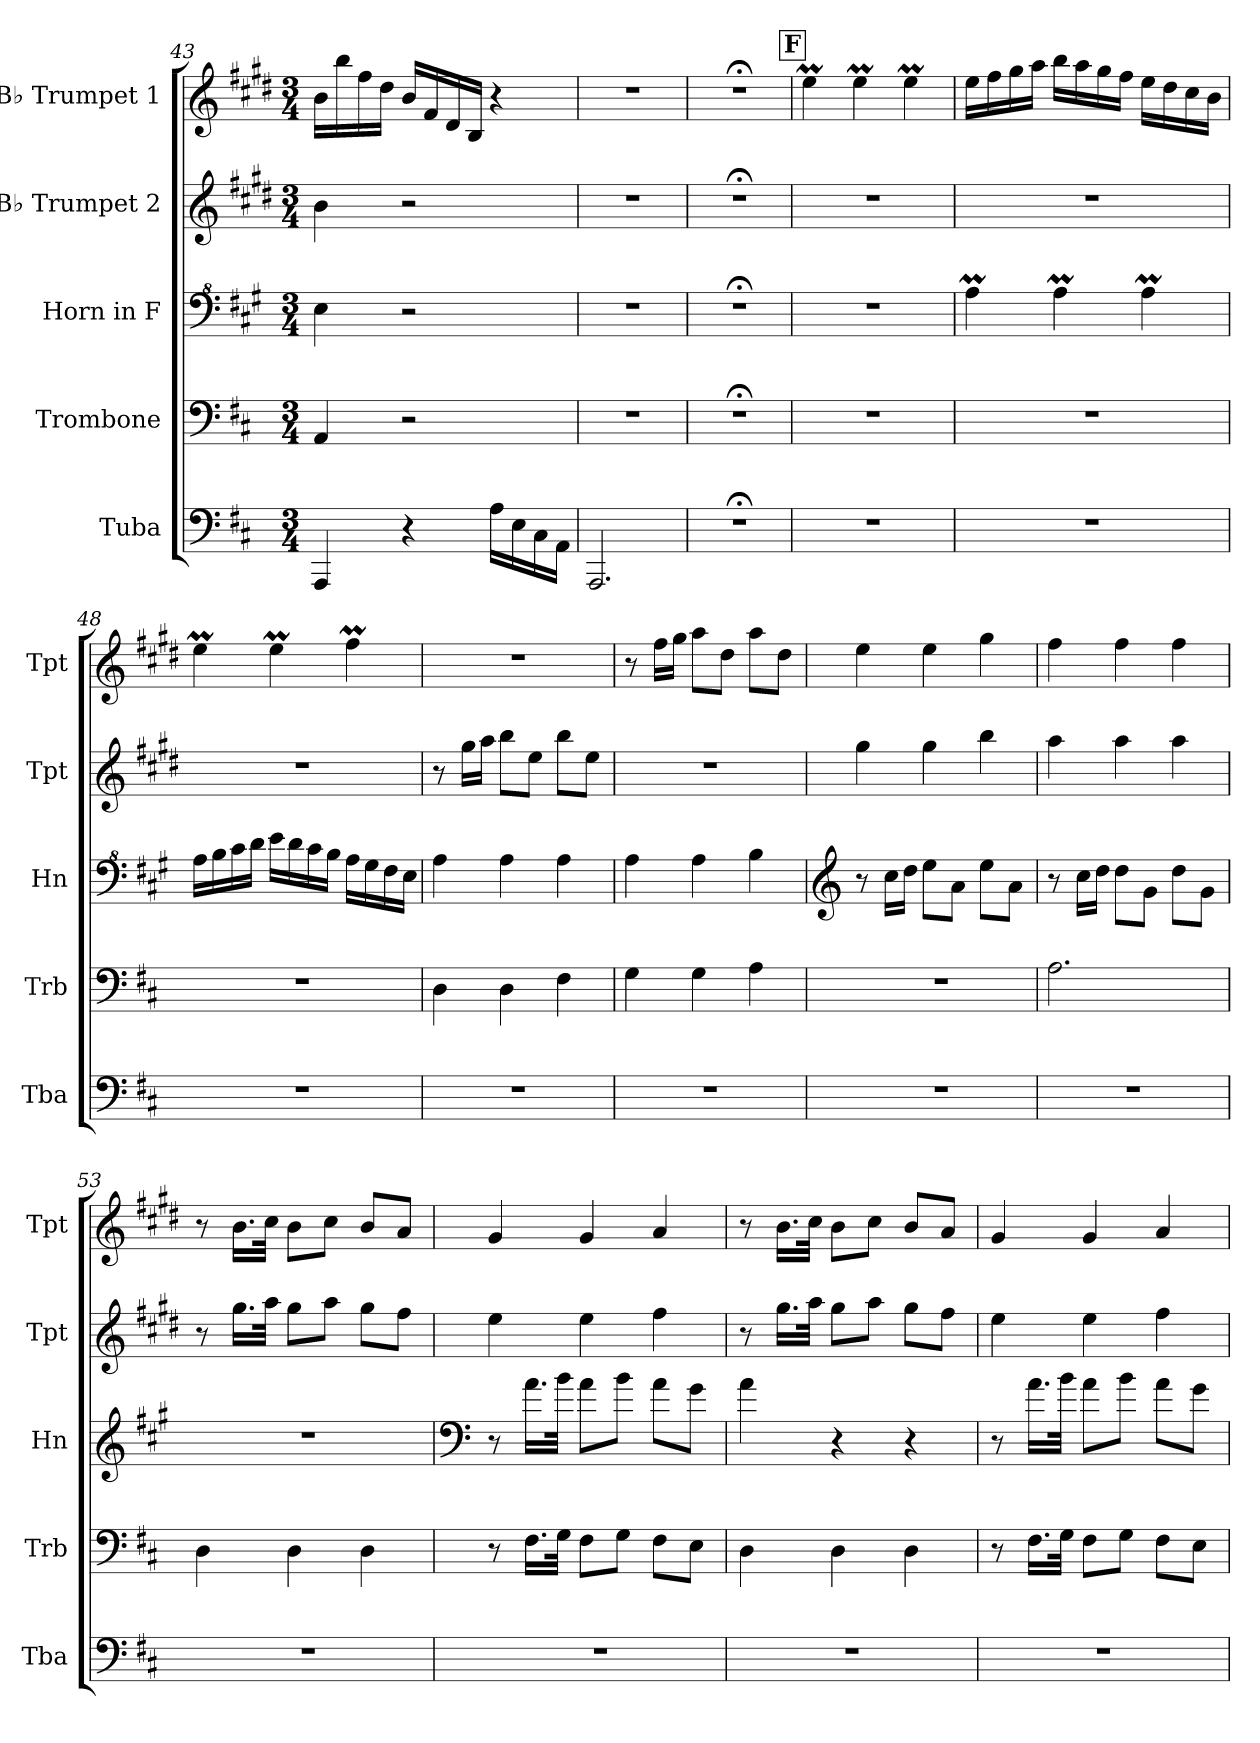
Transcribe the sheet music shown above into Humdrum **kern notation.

**kern	**kern	**kern	**kern	**kern
*part5	*part4	*part3	*part2	*part1
*staff5	*staff4	*staff3	*staff2	*staff1
*I"Tuba	*I"Trombone	*I"Horn in F	*I"B♭ Trumpet 2	*I"B♭ Trumpet 1
*I'Tba	*I'Trb	*I'Hn	*I'Tpt	*I'Tpt
!!LO:LB:g=z
*clefF4	*clefF4	*clefF^4	*clefG2	*clefG2
*	*	*ITrd4c7	*ITrd1c2	*ITrd1c2
*k[f#c#]	*k[f#c#]	*k[f#c#]	*k[f#c#]	*k[f#c#]
*M3/4	*M3/4	*M3/4	*M3/4	*M3/4
=43	=43	=43	=43	=43
4AAA/	4AA/	4A\	4a\	16a\LL
.	.	.	.	16aa\
.	.	.	.	16ee\
.	.	.	.	16cc#\JJ
4r	2r	2r	2r	16a/LL
.	.	.	.	16e/
.	.	.	.	16c#/
.	.	.	.	16A/JJ
16A\LL	.	.	.	4r
16E\	.	.	.	.
16C#\	.	.	.	.
16AA\JJ	.	.	.	.
=44	=44	=44	=44	=44
2.AAA/	2.r	2.r	2.r	2.r
=45	=45	=45	=45	=45
2.r;<	2.r;<	2.r;<	2.r;<	2.r;<
!!LO:REH:place=s1:a:B:fs=14:t=F
=46	=46	=46	=46	=46
2.r	2.r	2.r	2.r	4ddM\
.	.	.	.	4ddM\
.	.	.	.	4ddM\
=47	=47	=47	=47	=47
2.r	2.r	4dM\	2.r	16dd\LL
.	.	.	.	16ee\
.	.	.	.	16ff#\
.	.	.	.	16gg\JJ
.	.	4dM\	.	16aa\LL
.	.	.	.	16gg\
.	.	.	.	16ff#\
.	.	.	.	16ee\JJ
.	.	4dM\	.	16dd\LL
.	.	.	.	16cc#\
.	.	.	.	16b\
.	.	.	.	16a\JJ
=48	=48	=48	=48	=48
2.r	2.r	16d\LL	2.r	4ddM\
.	.	16e\	.	.
.	.	16f#\	.	.
.	.	16g\JJ	.	.
.	.	16a\LL	.	4ddM\
.	.	16g\	.	.
.	.	16f#\	.	.
.	.	16e\JJ	.	.
.	.	16d\LL	.	4eeM\
.	.	16c#\	.	.
.	.	16B\	.	.
.	.	16A\JJ	.	.
!!LO:PB:g=z
=49	=49	=49	=49	=49
2.r	4D\	4d\	8r	2.r
.	.	.	16ff#\LL	.
.	.	.	16gg\JJ	.
.	4D\	4d\	8aa\L	.
.	.	.	8dd\J	.
.	4F#\	4d\	8aa\L	.
.	.	.	8dd\J	.
=50	=50	=50	=50	=50
2.r	4G\	4d\	2.r	8r
.	.	.	.	16ee\LL
.	.	.	.	16ff#\JJ
.	4G\	4d\	.	8gg\L
.	.	.	.	8cc#\J
.	4A\	4e\	.	8gg\L
.	.	.	.	8cc#\J
=51	=51	=51	=51	=51
*	*	*clefG2	*	*
2.r	2.r	8r	4ff#\	4dd\
.	.	16f#\LL	.	.
.	.	16g\JJ	.	.
.	.	8a\L	4ff#\	4dd\
.	.	8d\J	.	.
.	.	8a\L	4aa\	4ff#\
.	.	8d\J	.	.
=52	=52	=52	=52	=52
2.r	2.A\	8r	4gg\	4ee\
.	.	16f#\LL	.	.
.	.	16g\JJ	.	.
.	.	8g\L	4gg\	4ee\
.	.	8c#\J	.	.
.	.	8g\L	4gg\	4ee\
.	.	8c#\J	.	.
=53	=53	=53	=53	=53
2.r	4D\	2.r	8r	8r
.	.	.	16.ff#\LL	16.a\LL
.	.	.	32gg\JJk	32b\JJk
.	4D\	.	8ff#\L	8a\L
.	.	.	8gg\J	8b\J
.	4D\	.	8ff#\L	8a/L
.	.	.	8ee\J	8g/J
=54	=54	=54	=54	=54
*	*	*clefF4	*	*
2.r	8r	8r	4dd\	4f#/
.	16.F#\LL	16.d\LL	.	.
.	32G\JJk	32e\JJk	.	.
.	8F#\L	8d\L	4dd\	4f#/
.	8G\J	8e\J	.	.
.	8F#\L	8d\L	4ee\	4g/
.	8E\J	8c#\J	.	.
!!LO:LB:g=z
=55	=55	=55	=55	=55
2.r	4D\	4d\	8r	8r
.	.	.	16.ff#\LL	16.a\LL
.	.	.	32gg\JJk	32b\JJk
.	4D\	4r	8ff#\L	8a\L
.	.	.	8gg\J	8b\J
.	4D\	4r	8ff#\L	8a/L
.	.	.	8ee\J	8g/J
=56	=56	=56	=56	=56
2.r	8r	8r	4dd\	4f#/
.	16.F#\LL	16.d\LL	.	.
.	32G\JJk	32e\JJk	.	.
.	8F#\L	8d\L	4dd\	4f#/
.	8G\J	8e\J	.	.
.	8F#\L	8d\L	4ee\	4g/
.	8E\J	8c#\J	.	.
=	=	=	=	=
*-	*-	*-	*-	*-
